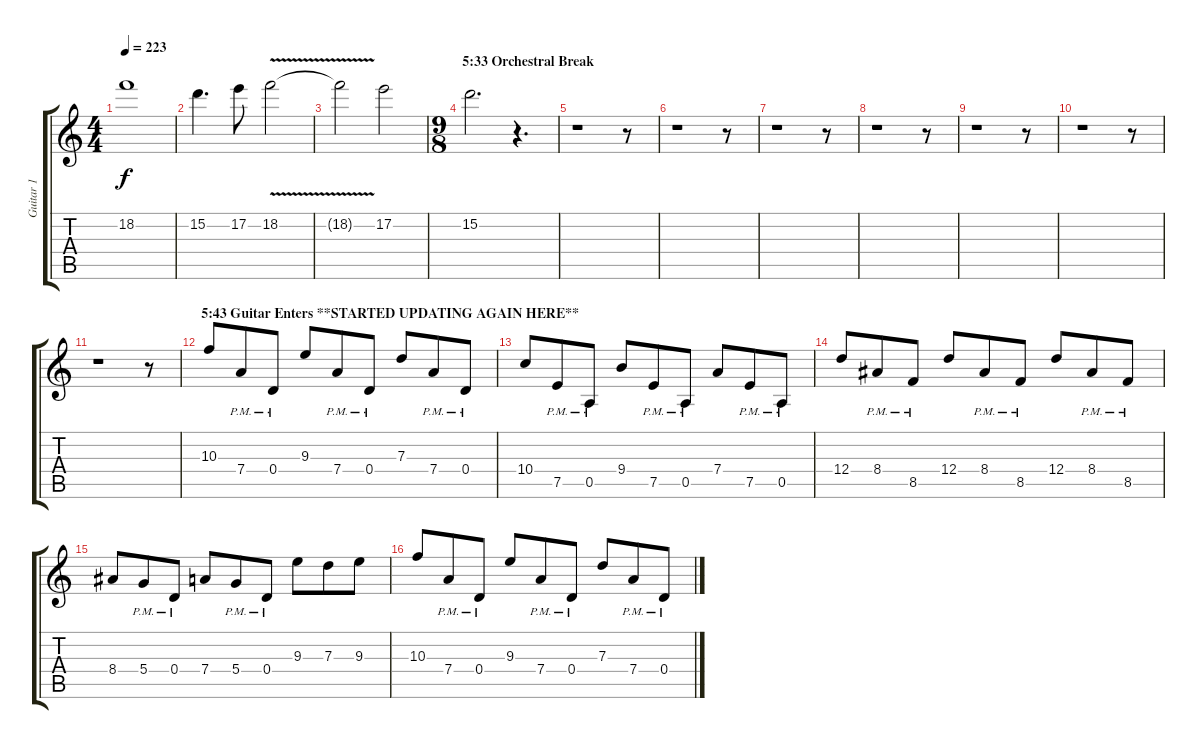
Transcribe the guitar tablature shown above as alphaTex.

\track ("Guitar 1" "Guitar 1") {instrument distortionguitar}
\staff {score tabs}
\tuning (E4 B3 G3 D3 A2 E2) {hide}
\ts (4 4)
\tempo 223
\clef g2
\ks c
18.2{t}.1{dy f} |
15.2.4{d} 17.2.8 18.2{v}.2 |
18.2{t}.2 17.2.2 |
\ts (9 8)
\section ("" "5:33 Orchestral Break")
15.2.2{d} r.4{d} |
r.1 r.8 |
r.1 r.8 |
r.1 r.8 |
r.1 r.8 |
r.1 r.8 |
r.1 r.8 |
r.1 r.8 |
\section ("" "5:43 Guitar Enters **STARTED UPDATING AGAIN HERE**")
10.3.8 7.4{pm}.8 0.4{pm}.8 9.3.8 7.4{pm}.8 0.4{pm}.8 7.3.8 7.4{pm}.8 0.4{pm}.8 |
10.4.8 7.5{pm}.8 0.5{pm}.8 9.4.8 7.5{pm}.8 0.5{pm}.8 7.4.8 7.5{pm}.8 0.5{pm}.8 |
12.4.8 8.4{pm}.8 8.5{pm}.8 12.4.8 8.4{pm}.8 8.5{pm}.8 12.4.8 8.4{pm}.8 8.5{pm}.8 |
8.4.8 5.4{pm}.8 0.4{pm}.8 7.4.8 5.4{pm}.8 0.4{pm}.8 9.3.8 7.3.8 9.3.8 |
10.3.8 7.4{pm}.8 0.4{pm}.8 9.3.8 7.4{pm}.8 0.4{pm}.8 7.3.8 7.4{pm}.8 0.4{pm}.8
